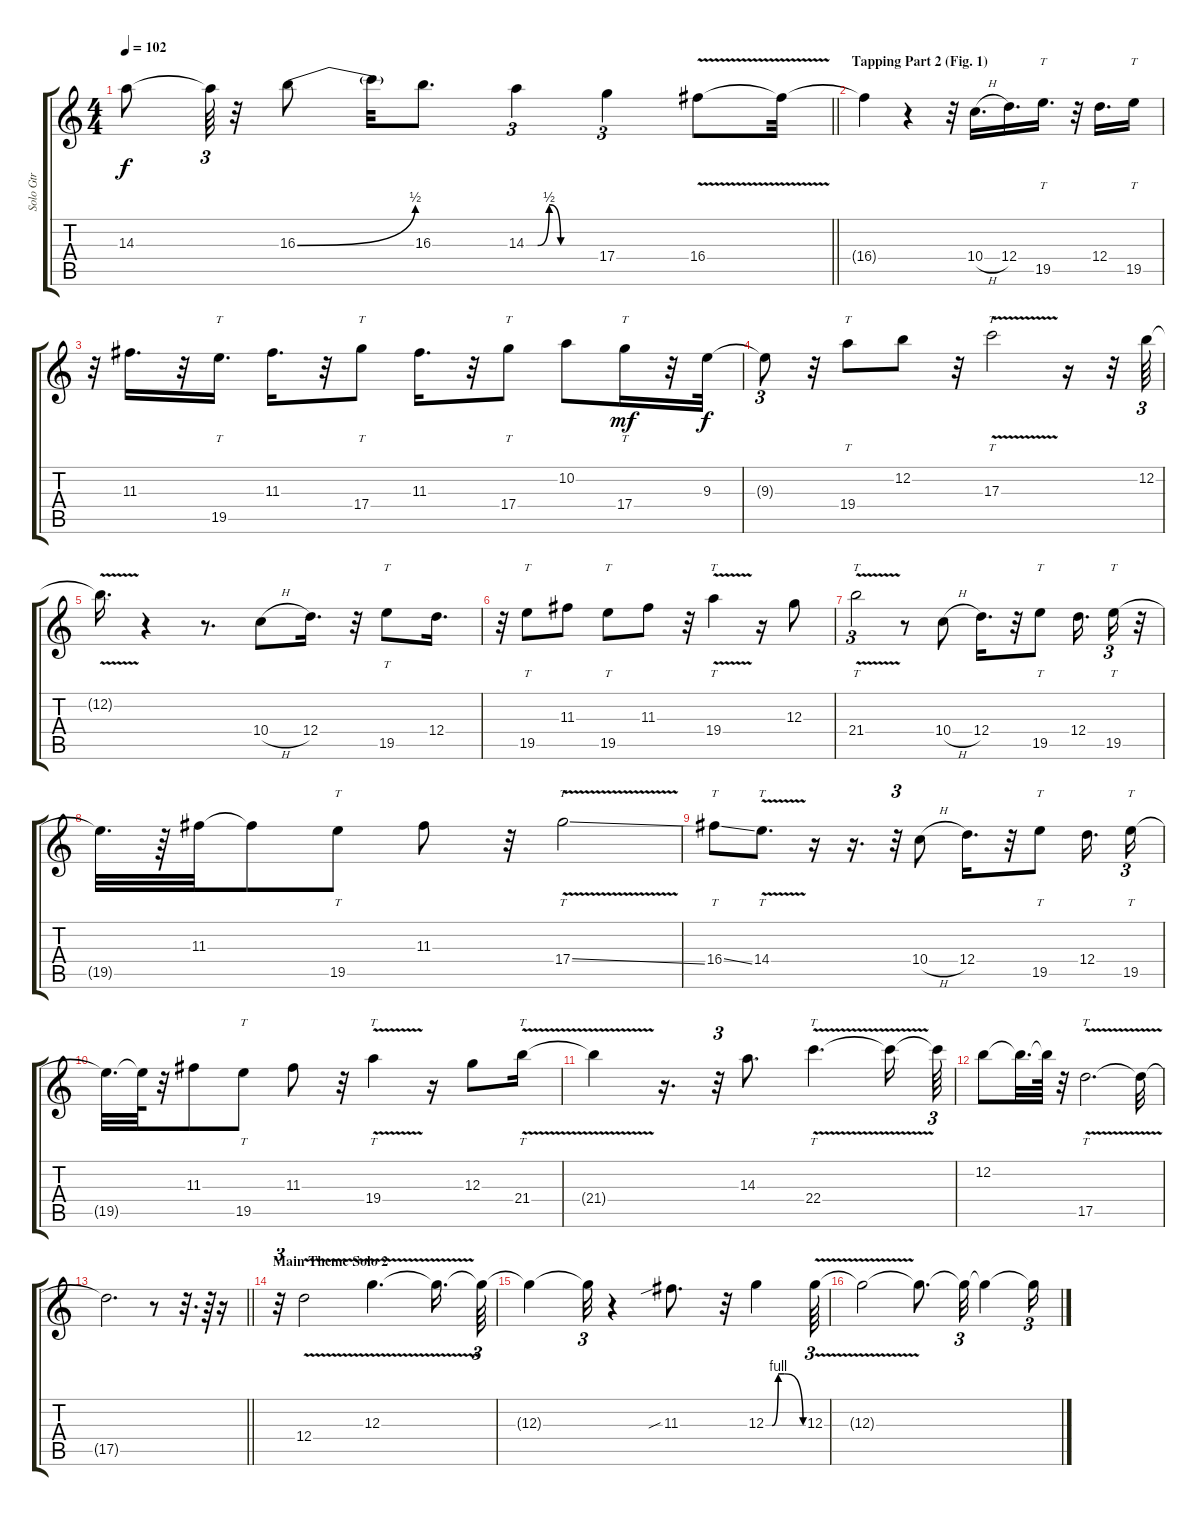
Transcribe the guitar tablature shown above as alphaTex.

\track ("Solo Gtr" "Solo Gtr") {instrument overdrivenguitar}
\staff {score tabs}
\tuning (E4 B3 G3 D3 A2 E2) {hide}
\ts (4 4)
\tempo 102
\clef g2
\barLineRight lightlight
\ks c
14.3{t}.8{dy f} 14.3{t}.64{tu (3 2)} r.32 16.3{be (bend 0 0 60 2)}.8 16.3{t}.32 16.3.8{d} 14.3{be (custom 0 0 10 0 20 2 30 0 60 0)}.4{tu (3 2)} 17.4.4{tu (3 2)} 16.4{v}.8 16.4{t}.32 |
\section ("" "Tapping Part 2 (Fig. 1)")
16.4{t}.4 r.4 r.32 10.4{h}.16{d} 12.4.16{d} 19.5.16{tt d} r.32 12.4.16{d} 19.5.16{tt} |
r.32 11.3.16{d} r.32 19.5.16{tt d} 11.3.16{d} r.32 17.4.8{tt} 11.3.16{d} r.32 17.4.8{tt} 10.2.8 17.4.16{tt dy mf} r.32 9.3.32{dy f} |
9.3{t}.8{tu (3 2)} r.32 19.4.8{tt} 12.2.8 r.32 17.3{v}.2{tt} r.16 r.32 12.2.64{tu (3 2)} |
12.2{v t}.16{d} r.4 r.8{d} 10.4{h}.8 12.4.16{d} r.32 19.5.8{tt} 12.4.16{d} |
r.32 19.5.8{tt} 11.3.8 19.5.8{tt} 11.3.8 r.32 19.4{v}.4{tt} r.16 12.3.8 |
21.4{v}.2{tt tu (3 2)} r.8 10.4{h}.8 12.4.16{d} r.32 19.5.8{tt} 12.4.16{d} 19.5.16{tt tu (3 2)} r.32 |
19.5{t}.32{d} r.64 11.3.32 11.3{t}.8 19.5.8{tt} 11.3.8 r.32 17.4{v ss}.2{tt} |
16.4{ss}.8{tt} 14.4{v}.8{tt d} r.16 r.16{d} r.32{tu (3 2)} 10.4{h}.8 12.4.16{d} r.32 19.5.8{tt} 12.4.16{d} 19.5.16{tt tu (3 2)} |
19.5{t}.32{d} 19.5{t}.64 r.32 11.3.8 19.5.8{tt} 11.3.8 r.32 19.4{v}.4{tt} r.16 12.3.8 21.4{v}.16{tt} |
21.4{t}.4 r.16{d} r.32{tu (3 2)} 14.3.8{d} 22.4{v}.4{tt d} 22.4{t}.16 22.4{t}.64{tu (3 2)} |
12.2.8 12.2{t}.32{d} 12.2{t}.64 r.32 17.5{v}.2{tt d} 17.5{t}.32 |
\barLineRight lightlight
17.5{t}.2{d} r.8 r.32{d} r.64 r.16 |
\section ("" "Main Theme Solo 2")
r.32{tu (3 2)} 12.4{v}.2 12.3{v}.4{d} 12.3{t}.16{d} 12.3{t}.64{tu (3 2)} |
12.3{t}.4 12.3{t}.32{tu (3 2)} r.4 11.3{sib}.8{d} r.32 12.3{be (custom 0 0 10 0 20 4 30 4 60 0)}.4 12.3{v}.64{tu (3 2)} |
12.3{t}.2 12.3{t}.8{d} 12.3{t}.32{tu (3 2)} 12.3{t}.4 12.3{t}.16{tu (3 2)}
